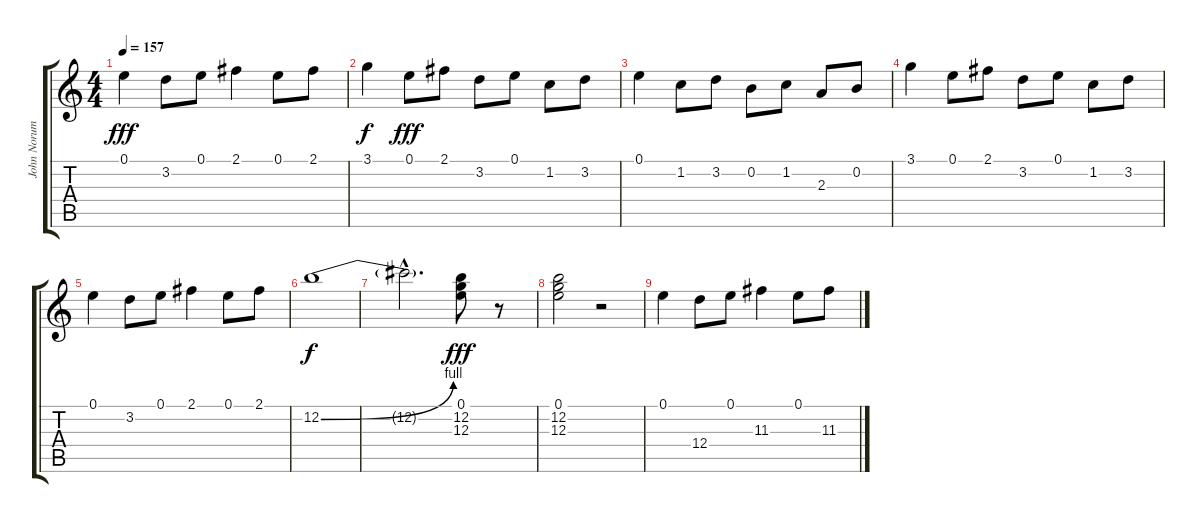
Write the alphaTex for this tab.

\track ("John Norum" "John Norum") {instrument distortionguitar}
\staff {score tabs}
\tuning (E4 B3 G3 D3 A2 E2) {hide}
\ts (4 4)
\tempo 157
\clef g2
\ks c
0.1.4{dy fff} 3.2.8 0.1.8 2.1.4 0.1.8 2.1.8 |
3.1.4{dy f} 0.1.8{dy fff} 2.1.8 3.2.8 0.1.8 1.2.8 3.2.8 |
0.1.4 1.2.8 3.2.8 0.2.8 1.2.8 2.3.8 0.2.8 |
3.1.4 0.1.8 2.1.8 3.2.8 0.1.8 1.2.8 3.2.8 |
0.1.4 3.2.8 0.1.8 2.1.4 0.1.8 2.1.8 |
12.2{be (bend 0 0 60 4)}.1{dy f} |
12.2{hac t}.2{d} (0.1 12.2 12.3).8{dy fff} r.8 |
(0.1 12.2 12.3).2 r.2 |
0.1.4 12.4.8 0.1.8 11.3.4 0.1.8 11.3.8
